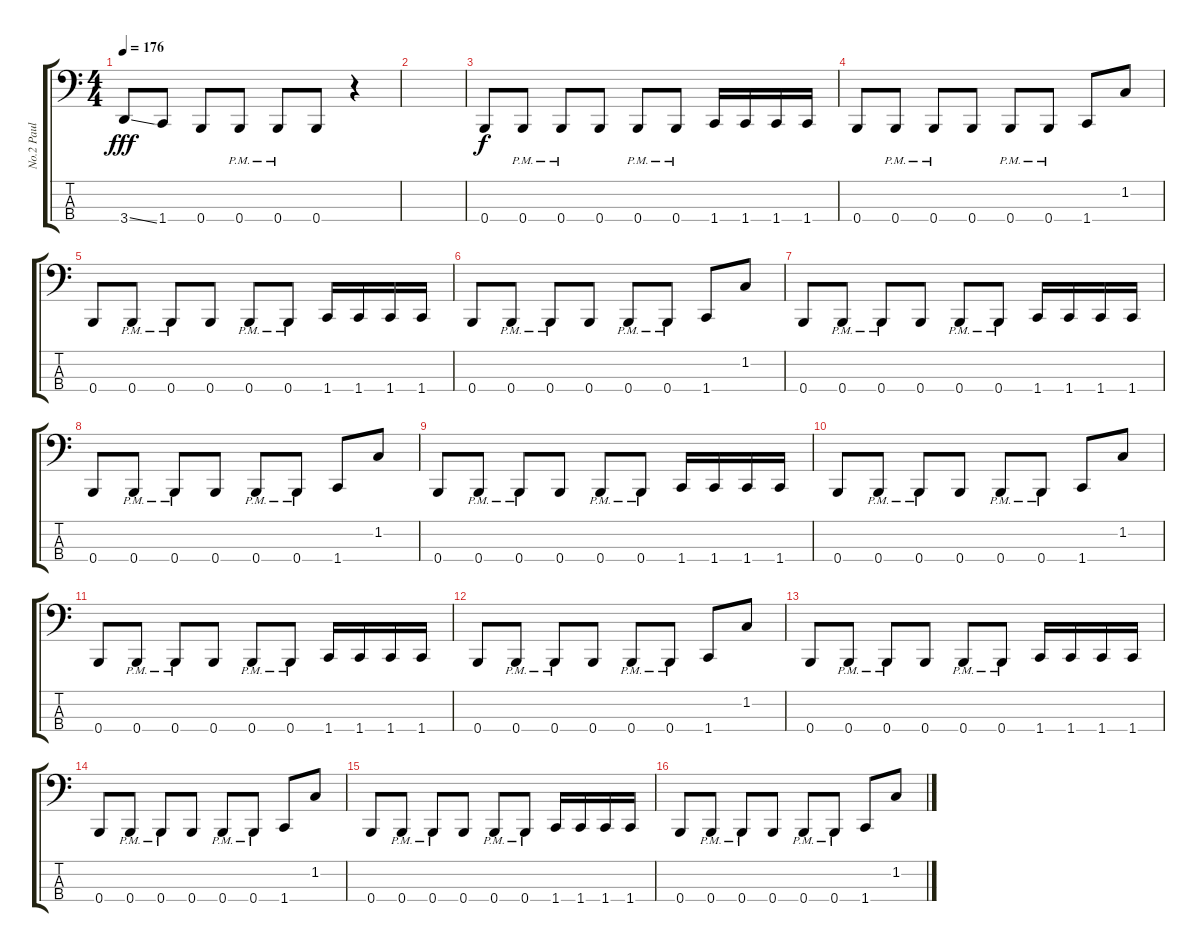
\track ("No.2 Paul" "No.2 Paul") {instrument fretlessbass}
\staff {score tabs}
\tuning (E2 B1 Gb1 B0) {hide}
\ts (4 4)
\tempo 176
\clef f4
\ks c
3.4{ss}.8{dy fff} 1.4.8 0.4.8 0.4{pm}.8 0.4{pm}.8 0.4.8 r.4 |
|
0.4.8{dy f} 0.4{pm}.8 0.4{pm}.8 0.4.8 0.4{pm}.8 0.4{pm}.8 1.4.16 1.4.16 1.4.16 1.4.16 |
0.4.8 0.4{pm}.8 0.4{pm}.8 0.4.8 0.4{pm}.8 0.4{pm}.8 1.4.8 1.2.8 |
0.4.8 0.4{pm}.8 0.4{pm}.8 0.4.8 0.4{pm}.8 0.4{pm}.8 1.4.16 1.4.16 1.4.16 1.4.16 |
0.4.8 0.4{pm}.8 0.4{pm}.8 0.4.8 0.4{pm}.8 0.4{pm}.8 1.4.8 1.2.8 |
0.4.8 0.4{pm}.8 0.4{pm}.8 0.4.8 0.4{pm}.8 0.4{pm}.8 1.4.16 1.4.16 1.4.16 1.4.16 |
0.4.8 0.4{pm}.8 0.4{pm}.8 0.4.8 0.4{pm}.8 0.4{pm}.8 1.4.8 1.2.8 |
0.4.8 0.4{pm}.8 0.4{pm}.8 0.4.8 0.4{pm}.8 0.4{pm}.8 1.4.16 1.4.16 1.4.16 1.4.16 |
0.4.8 0.4{pm}.8 0.4{pm}.8 0.4.8 0.4{pm}.8 0.4{pm}.8 1.4.8 1.2.8 |
0.4.8 0.4{pm}.8 0.4{pm}.8 0.4.8 0.4{pm}.8 0.4{pm}.8 1.4.16 1.4.16 1.4.16 1.4.16 |
0.4.8 0.4{pm}.8 0.4{pm}.8 0.4.8 0.4{pm}.8 0.4{pm}.8 1.4.8 1.2.8 |
0.4.8 0.4{pm}.8 0.4{pm}.8 0.4.8 0.4{pm}.8 0.4{pm}.8 1.4.16 1.4.16 1.4.16 1.4.16 |
0.4.8 0.4{pm}.8 0.4{pm}.8 0.4.8 0.4{pm}.8 0.4{pm}.8 1.4.8 1.2.8 |
0.4.8 0.4{pm}.8 0.4{pm}.8 0.4.8 0.4{pm}.8 0.4{pm}.8 1.4.16 1.4.16 1.4.16 1.4.16 |
0.4.8 0.4{pm}.8 0.4{pm}.8 0.4.8 0.4{pm}.8 0.4{pm}.8 1.4.8 1.2.8
